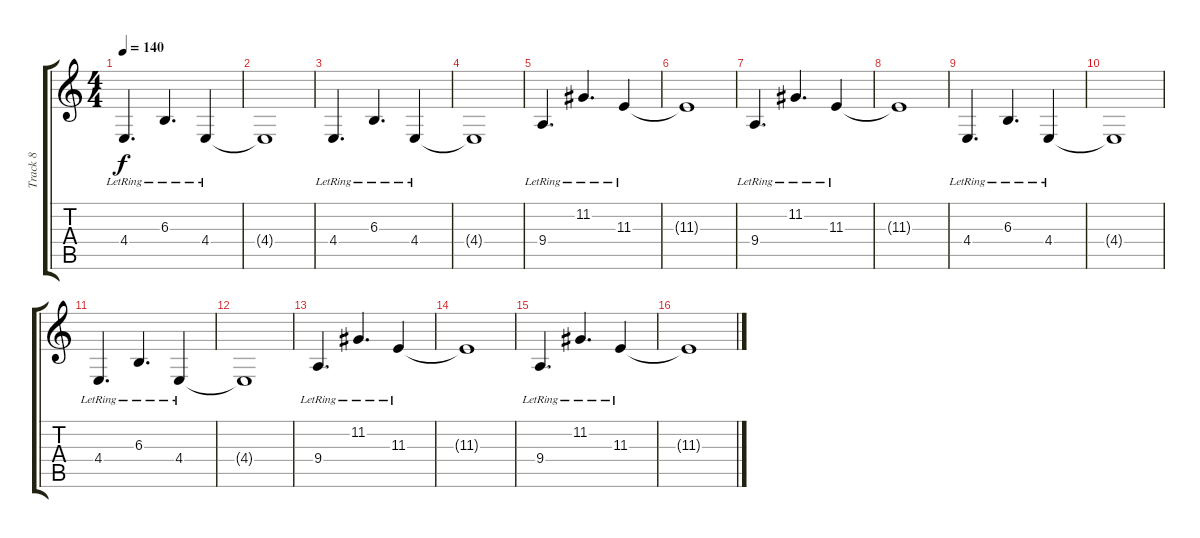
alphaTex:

\track ("Track 8" "Track 8") {instrument lead1square}
\staff {score tabs}
\tuning (D4 A3 F3 C3 G2 D2) {hide}
\ts (4 4)
\tempo 140
\clef g2
\ks c
4.4{lr}.4{d dy f} 6.3{lr}.4{d} 4.4{lr}.4 |
4.4{t}.1 |
4.4{lr}.4{d} 6.3{lr}.4{d} 4.4{lr}.4 |
4.4{t}.1 |
9.4{lr}.4{d} 11.2{lr}.4{d} 11.3{lr}.4 |
11.3{t}.1 |
9.4{lr}.4{d} 11.2{lr}.4{d} 11.3{lr}.4 |
11.3{t}.1 |
4.4{lr}.4{d} 6.3{lr}.4{d} 4.4{lr}.4 |
4.4{t}.1 |
4.4{lr}.4{d} 6.3{lr}.4{d} 4.4{lr}.4 |
4.4{t}.1 |
9.4{lr}.4{d} 11.2{lr}.4{d} 11.3{lr}.4 |
11.3{t}.1 |
9.4{lr}.4{d} 11.2{lr}.4{d} 11.3{lr}.4 |
11.3{t}.1
